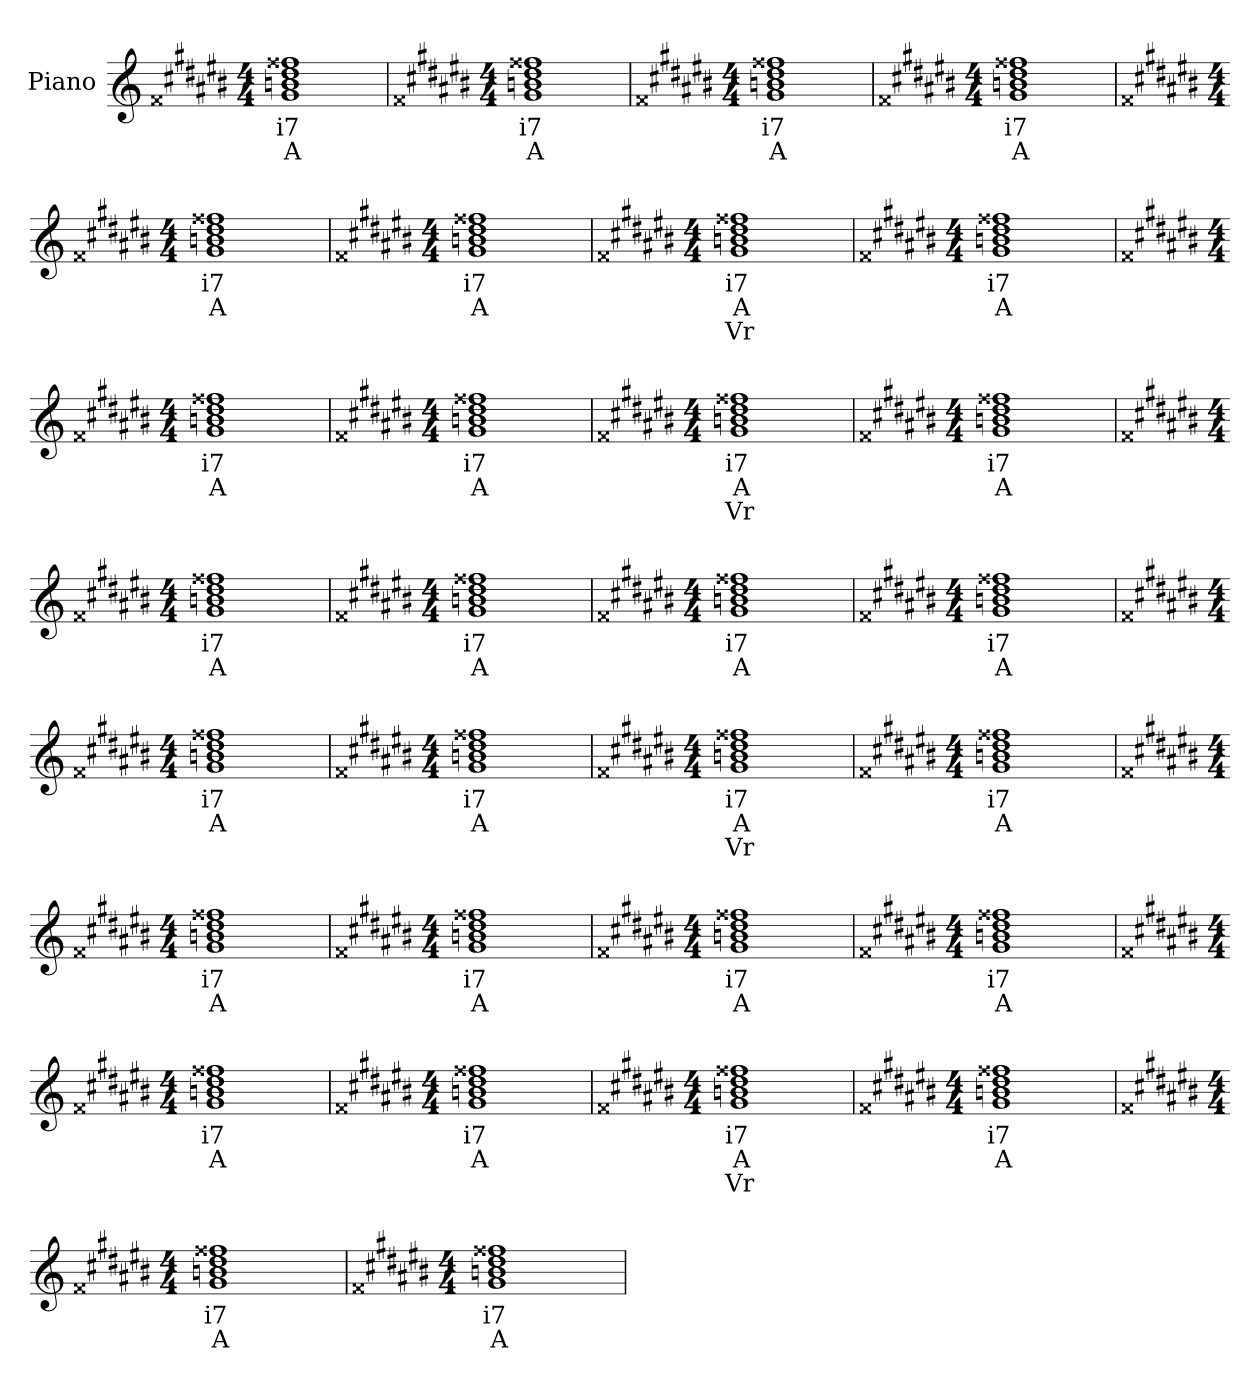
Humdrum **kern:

**kern	**text	**text	**text
*part1	*part1	*part1	*part1
*staff1	*staff1	*staff1	*staff1
*I"Piano	*	*	*
*I'Pno	*	*	*
*k[f##c#g#d#a#e#b#]	*	*	*
*G#:	*	*	*
*M4/4	*	*	*
=	=	=	=
1g# 1bn 1dd# 1ff##	i7	A	.
=	=	=	=
*k[f##c#g#d#a#e#b#]	*	*	*
*G#:	*	*	*
*M4/4	*	*	*
1g# 1bn 1dd# 1ff##	i7	A	.
=	=	=	=
*k[f##c#g#d#a#e#b#]	*	*	*
*G#:	*	*	*
*M4/4	*	*	*
1g# 1bn 1dd# 1ff##	i7	A	.
=	=	=	=
*k[f##c#g#d#a#e#b#]	*	*	*
*G#:	*	*	*
*M4/4	*	*	*
1g# 1bn 1dd# 1ff##	i7	A	.
=	=	=	=
*k[f##c#g#d#a#e#b#]	*	*	*
*G#:	*	*	*
*M4/4	*	*	*
1g# 1bn 1dd# 1ff##	i7	A	.
=	=	=	=
*k[f##c#g#d#a#e#b#]	*	*	*
*G#:	*	*	*
*M4/4	*	*	*
1g# 1bn 1dd# 1ff##	i7	A	.
=	=	=	=
*k[f##c#g#d#a#e#b#]	*	*	*
*G#:	*	*	*
*M4/4	*	*	*
1g# 1bn 1dd# 1ff##	i7	A	Vr
=	=	=	=
*k[f##c#g#d#a#e#b#]	*	*	*
*G#:	*	*	*
*M4/4	*	*	*
1g# 1bn 1dd# 1ff##	i7	A	.
=	=	=	=
*k[f##c#g#d#a#e#b#]	*	*	*
*G#:	*	*	*
*M4/4	*	*	*
1g# 1bn 1dd# 1ff##	i7	A	.
=	=	=	=
*k[f##c#g#d#a#e#b#]	*	*	*
*G#:	*	*	*
*M4/4	*	*	*
1g# 1bn 1dd# 1ff##	i7	A	.
=	=	=	=
*k[f##c#g#d#a#e#b#]	*	*	*
*G#:	*	*	*
*M4/4	*	*	*
1g# 1bn 1dd# 1ff##	i7	A	Vr
=	=	=	=
*k[f##c#g#d#a#e#b#]	*	*	*
*G#:	*	*	*
*M4/4	*	*	*
1g# 1bn 1dd# 1ff##	i7	A	.
=	=	=	=
*k[f##c#g#d#a#e#b#]	*	*	*
*G#:	*	*	*
*M4/4	*	*	*
1g# 1bn 1dd# 1ff##	i7	A	.
=	=	=	=
*k[f##c#g#d#a#e#b#]	*	*	*
*G#:	*	*	*
*M4/4	*	*	*
1g# 1bn 1dd# 1ff##	i7	A	.
=	=	=	=
*k[f##c#g#d#a#e#b#]	*	*	*
*G#:	*	*	*
*M4/4	*	*	*
1g# 1bn 1dd# 1ff##	i7	A	.
=	=	=	=
*k[f##c#g#d#a#e#b#]	*	*	*
*G#:	*	*	*
*M4/4	*	*	*
1g# 1bn 1dd# 1ff##	i7	A	.
=	=	=	=
*k[f##c#g#d#a#e#b#]	*	*	*
*G#:	*	*	*
*M4/4	*	*	*
1g# 1bn 1dd# 1ff##	i7	A	.
=	=	=	=
*k[f##c#g#d#a#e#b#]	*	*	*
*G#:	*	*	*
*M4/4	*	*	*
1g# 1bn 1dd# 1ff##	i7	A	.
=	=	=	=
*k[f##c#g#d#a#e#b#]	*	*	*
*G#:	*	*	*
*M4/4	*	*	*
1g# 1bn 1dd# 1ff##	i7	A	Vr
=	=	=	=
*k[f##c#g#d#a#e#b#]	*	*	*
*G#:	*	*	*
*M4/4	*	*	*
1g# 1bn 1dd# 1ff##	i7	A	.
=	=	=	=
*k[f##c#g#d#a#e#b#]	*	*	*
*G#:	*	*	*
*M4/4	*	*	*
1g# 1bn 1dd# 1ff##	i7	A	.
=	=	=	=
*k[f##c#g#d#a#e#b#]	*	*	*
*G#:	*	*	*
*M4/4	*	*	*
1g# 1bn 1dd# 1ff##	i7	A	.
=	=	=	=
*k[f##c#g#d#a#e#b#]	*	*	*
*G#:	*	*	*
*M4/4	*	*	*
1g# 1bn 1dd# 1ff##	i7	A	.
=	=	=	=
*k[f##c#g#d#a#e#b#]	*	*	*
*G#:	*	*	*
*M4/4	*	*	*
1g# 1bn 1dd# 1ff##	i7	A	.
=	=	=	=
*k[f##c#g#d#a#e#b#]	*	*	*
*G#:	*	*	*
*M4/4	*	*	*
1g# 1bn 1dd# 1ff##	i7	A	.
=	=	=	=
*k[f##c#g#d#a#e#b#]	*	*	*
*G#:	*	*	*
*M4/4	*	*	*
1g# 1bn 1dd# 1ff##	i7	A	.
=	=	=	=
*k[f##c#g#d#a#e#b#]	*	*	*
*G#:	*	*	*
*M4/4	*	*	*
1g# 1bn 1dd# 1ff##	i7	A	Vr
=	=	=	=
*k[f##c#g#d#a#e#b#]	*	*	*
*G#:	*	*	*
*M4/4	*	*	*
1g# 1bn 1dd# 1ff##	i7	A	.
=	=	=	=
*k[f##c#g#d#a#e#b#]	*	*	*
*G#:	*	*	*
*M4/4	*	*	*
1g# 1bn 1dd# 1ff##	i7	A	.
=	=	=	=
*k[f##c#g#d#a#e#b#]	*	*	*
*G#:	*	*	*
*M4/4	*	*	*
1g# 1bn 1dd# 1ff##	i7	A	.
=	=	=	=
*-	*-	*-	*-
